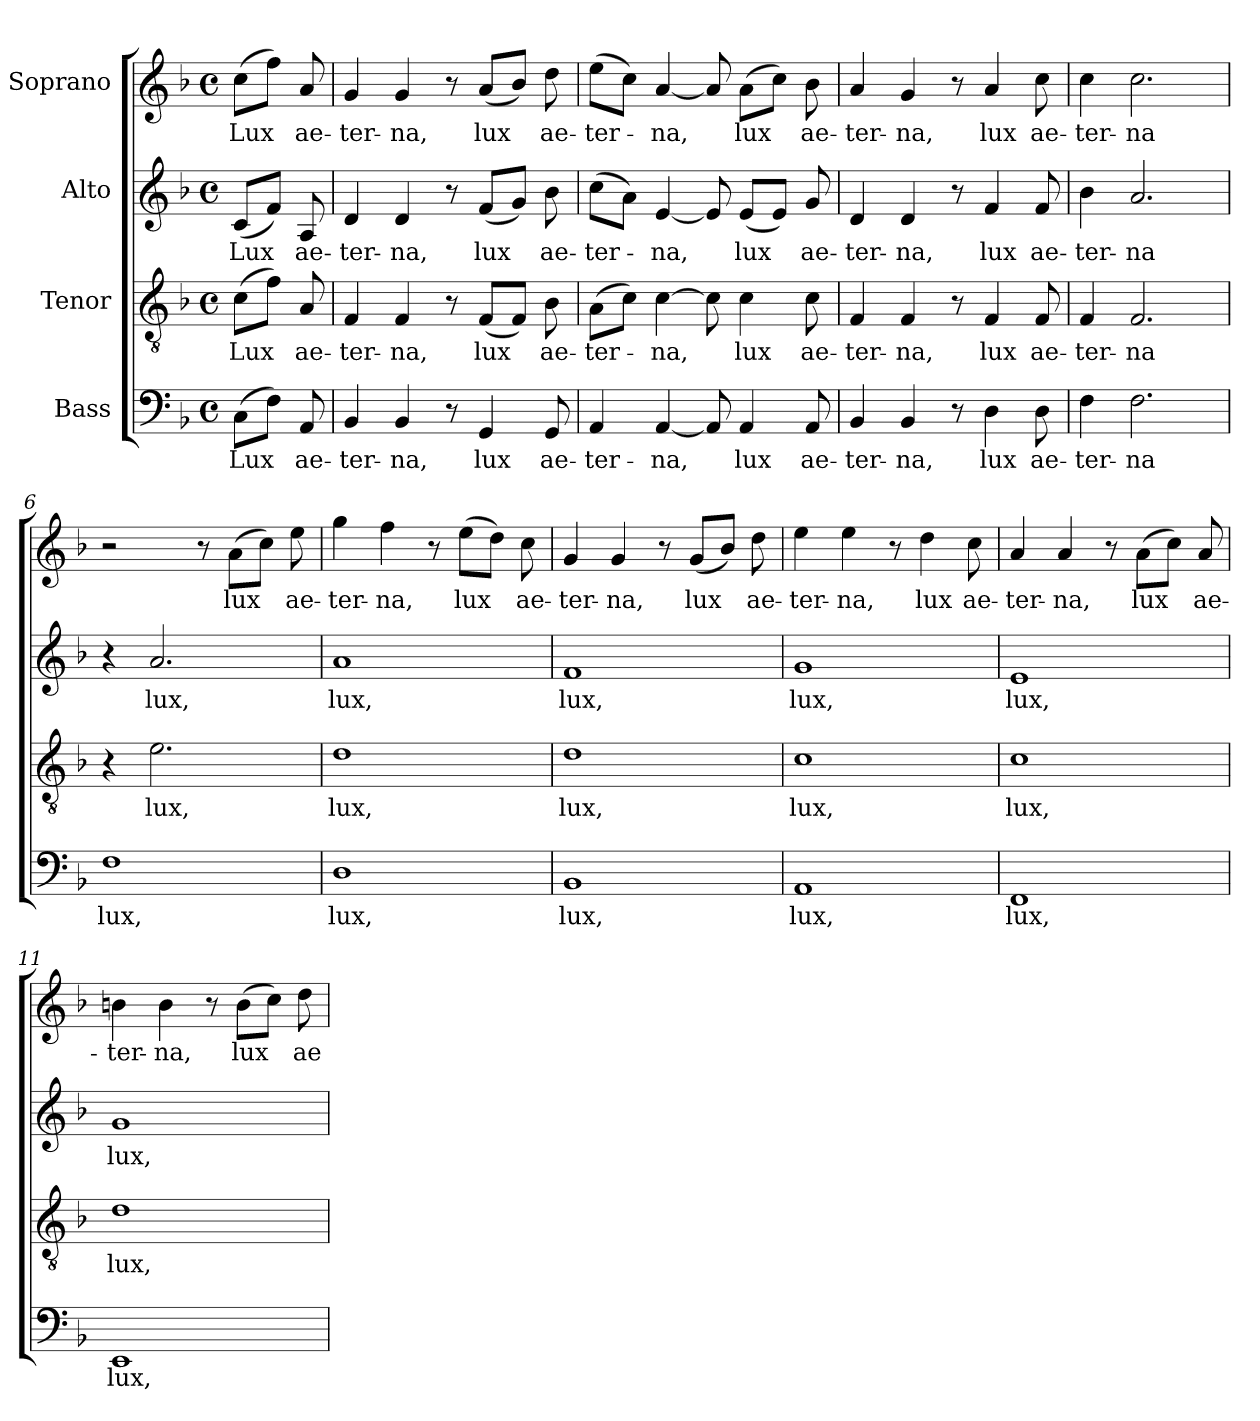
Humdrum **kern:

**kern	**text	**kern	**text	**kern	**text	**kern	**text
*part4	*part4	*part3	*part3	*part2	*part2	*part1	*part1
*staff4	*staff4	*staff3	*staff3	*staff2	*staff2	*staff1	*staff1
*I"Bass	*	*I"Tenor	*	*I"Alto	*	*I"Soprano	*
*clefF4	*	*clefGv2	*	*clefG2	*	*clefG2	*
*k[b-]	*	*k[b-]	*	*k[b-]	*	*k[b-]	*
*F:	*	*F:	*	*F:	*	*F:	*
*M4/4	*	*M4/4	*	*M4/4	*	*M4/4	*
*met(c)	*	*met(c)	*	*met(c)	*	*met(c)	*
=1	=1	=1	=1	=1	=1	=1	=1
!	!LO:LY:b	!	!LO:LY:b	!	!LO:LY:b	!	!LO:LY:b
(>8C\L	Lux	(>8c\L	Lux	(<8c/L	Lux	(>8cc\L	Lux
8F\J)	.	8f\J)	.	8f/J)	.	8ff\J)	.
!	!LO:LY:b	!	!LO:LY:b	!	!LO:LY:b	!	!LO:LY:b
8AA/	ae-	8A/	ae-	8A/	ae-	8a/	ae-
=2	=2	=2	=2	=2	=2	=2	=2
!	!LO:LY:b	!	!LO:LY:b	!	!LO:LY:b	!	!LO:LY:b
4BB-/	-ter-	4F/	-ter-	4d/	-ter-	4g/	-ter-
!	!LO:LY:b	!	!LO:LY:b	!	!LO:LY:b	!	!LO:LY:b
4BB-/	-na,	4F/	-na,	4d/	-na,	4g/	-na,
8r	.	8r	.	8r	.	8r	.
!	!LO:LY:b	!	!LO:LY:b	!	!LO:LY:b	!	!LO:LY:b
4GG/	lux	(<8F/L	lux	(<8f/L	lux	(<8a/L	lux
.	.	8F/J)	.	8g/J)	.	8b-/J)	.
!	!LO:LY:b	!	!LO:LY:b	!	!LO:LY:b	!	!LO:LY:b
8GG/	ae-	8B-\	ae-	8b-\	ae-	8dd\	ae-
=3	=3	=3	=3	=3	=3	=3	=3
!	!LO:LY:b	!	!LO:LY:b	!	!LO:LY:b	!	!LO:LY:b
4AA/	-ter-	(>8A\L	-ter-	(>8cc\L	-ter-	(>8ee\L	-ter-
.	.	8c\J)	.	8a\J)	.	8cc\J)	.
!	!LO:LY:b	!	!LO:LY:b	!	!LO:LY:b	!	!LO:LY:b
[4AA/	-na,	[4c\	-na,	[4e/	-na,	[4a/	-na,
8AA/]	.	8c\]	.	8e/]	.	8a/]	.
!	!LO:LY:b	!	!LO:LY:b	!	!LO:LY:b	!	!LO:LY:b
4AA/	lux	4c\	lux	(<8e/L	lux	(>8a\L	lux
.	.	.	.	8e/J)	.	8cc\J)	.
!	!LO:LY:b	!	!LO:LY:b	!	!LO:LY:b	!	!LO:LY:b
8AA/	ae-	8c\	ae-	8g/	ae-	8b-\	ae-
!!LO:LB:g=z
=4	=4	=4	=4	=4	=4	=4	=4
!	!LO:LY:b	!	!LO:LY:b	!	!LO:LY:b	!	!LO:LY:b
4BB-/	-ter-	4F/	-ter-	4d/	-ter-	4a/	-ter-
!	!LO:LY:b	!	!LO:LY:b	!	!LO:LY:b	!	!LO:LY:b
4BB-/	-na,	4F/	-na,	4d/	-na,	4g/	-na,
8r	.	8r	.	8r	.	8r	.
!	!LO:LY:b	!	!LO:LY:b	!	!LO:LY:b	!	!LO:LY:b
4D\	lux	4F/	lux	4f/	lux	4a/	lux
!	!LO:LY:b	!	!LO:LY:b	!	!LO:LY:b	!	!LO:LY:b
8D\	ae-	8F/	ae-	8f/	ae-	8cc\	ae-
=5	=5	=5	=5	=5	=5	=5	=5
!	!LO:LY:b	!	!LO:LY:b	!	!LO:LY:b	!	!LO:LY:b
4F\	-ter-	4F/	-ter-	4b-\	-ter-	4cc\	-ter-
!	!LO:LY:b	!	!LO:LY:b	!	!LO:LY:b	!	!LO:LY:b
2.F\	-na	2.F/	-na	2.a/	-na	2.cc\	-na
=6	=6	=6	=6	=6	=6	=6	=6
!	!LO:LY:b	!	!	!	!	!	!
1F	lux,	4r	.	4r	.	2r	.
!	!	!	!LO:LY:b	!	!LO:LY:b	!	!
.	.	2.e\	lux,	2.a/	lux,	.	.
.	.	.	.	.	.	8r	.
!	!	!	!	!	!	!	!LO:LY:b
.	.	.	.	.	.	(>8a\L	lux
.	.	.	.	.	.	8cc\J)	.
!	!	!	!	!	!	!	!LO:LY:b
.	.	.	.	.	.	8ee\	ae-
=7	=7	=7	=7	=7	=7	=7	=7
!	!LO:LY:b	!	!LO:LY:b	!	!LO:LY:b	!	!LO:LY:b
1D	lux,	1d	lux,	1a	lux,	4gg\	-ter-
!	!	!	!	!	!	!	!LO:LY:b
.	.	.	.	.	.	4ff\	-na,
.	.	.	.	.	.	8r	.
!	!	!	!	!	!	!	!LO:LY:b
.	.	.	.	.	.	(>8ee\L	lux
.	.	.	.	.	.	8dd\J)	.
!	!	!	!	!	!	!	!LO:LY:b
.	.	.	.	.	.	8cc\	ae-
!!LO:PB:g=z
=8	=8	=8	=8	=8	=8	=8	=8
!	!LO:LY:b	!	!LO:LY:b	!	!LO:LY:b	!	!LO:LY:b
1BB-	lux,	1d	lux,	1f	lux,	4g/	-ter-
!	!	!	!	!	!	!	!LO:LY:b
.	.	.	.	.	.	4g/	-na,
.	.	.	.	.	.	8r	.
!	!	!	!	!	!	!	!LO:LY:b
.	.	.	.	.	.	(<8g/L	lux
.	.	.	.	.	.	8b-/J)	.
!	!	!	!	!	!	!	!LO:LY:b
.	.	.	.	.	.	8dd\	ae-
=9	=9	=9	=9	=9	=9	=9	=9
!	!LO:LY:b	!	!LO:LY:b	!	!LO:LY:b	!	!LO:LY:b
1AA	lux,	1c	lux,	1g	lux,	4ee\	-ter-
!	!	!	!	!	!	!	!LO:LY:b
.	.	.	.	.	.	4ee\	-na,
.	.	.	.	.	.	8r	.
!	!	!	!	!	!	!	!LO:LY:b
.	.	.	.	.	.	4dd\	lux
!	!	!	!	!	!	!	!LO:LY:b
.	.	.	.	.	.	8cc\	ae-
=10	=10	=10	=10	=10	=10	=10	=10
!	!LO:LY:b	!	!LO:LY:b	!	!LO:LY:b	!	!LO:LY:b
1FF	lux,	1c	lux,	1e	lux,	4a/	-ter-
!	!	!	!	!	!	!	!LO:LY:b
.	.	.	.	.	.	4a/	-na,
.	.	.	.	.	.	8r	.
!	!	!	!	!	!	!	!LO:LY:b
.	.	.	.	.	.	(>8a\L	lux
.	.	.	.	.	.	8cc\J)	.
!	!	!	!	!	!	!	!LO:LY:b
.	.	.	.	.	.	8a/	ae-
=11	=11	=11	=11	=11	=11	=11	=11
!	!LO:LY:b	!	!LO:LY:b	!	!LO:LY:b	!	!LO:LY:b
1EE	lux,	1d	lux,	1g	lux,	4bn\	-ter-
!	!	!	!	!	!	!	!LO:LY:b
.	.	.	.	.	.	4b\	-na,
.	.	.	.	.	.	8r	.
!	!	!	!	!	!	!	!LO:LY:b
.	.	.	.	.	.	(>8b\L	lux
.	.	.	.	.	.	8cc\J)	.
!	!	!	!	!	!	!	!LO:LY:b
.	.	.	.	.	.	8dd\	ae-
=	=	=	=	=	=	=	=
*-	*-	*-	*-	*-	*-	*-	*-
